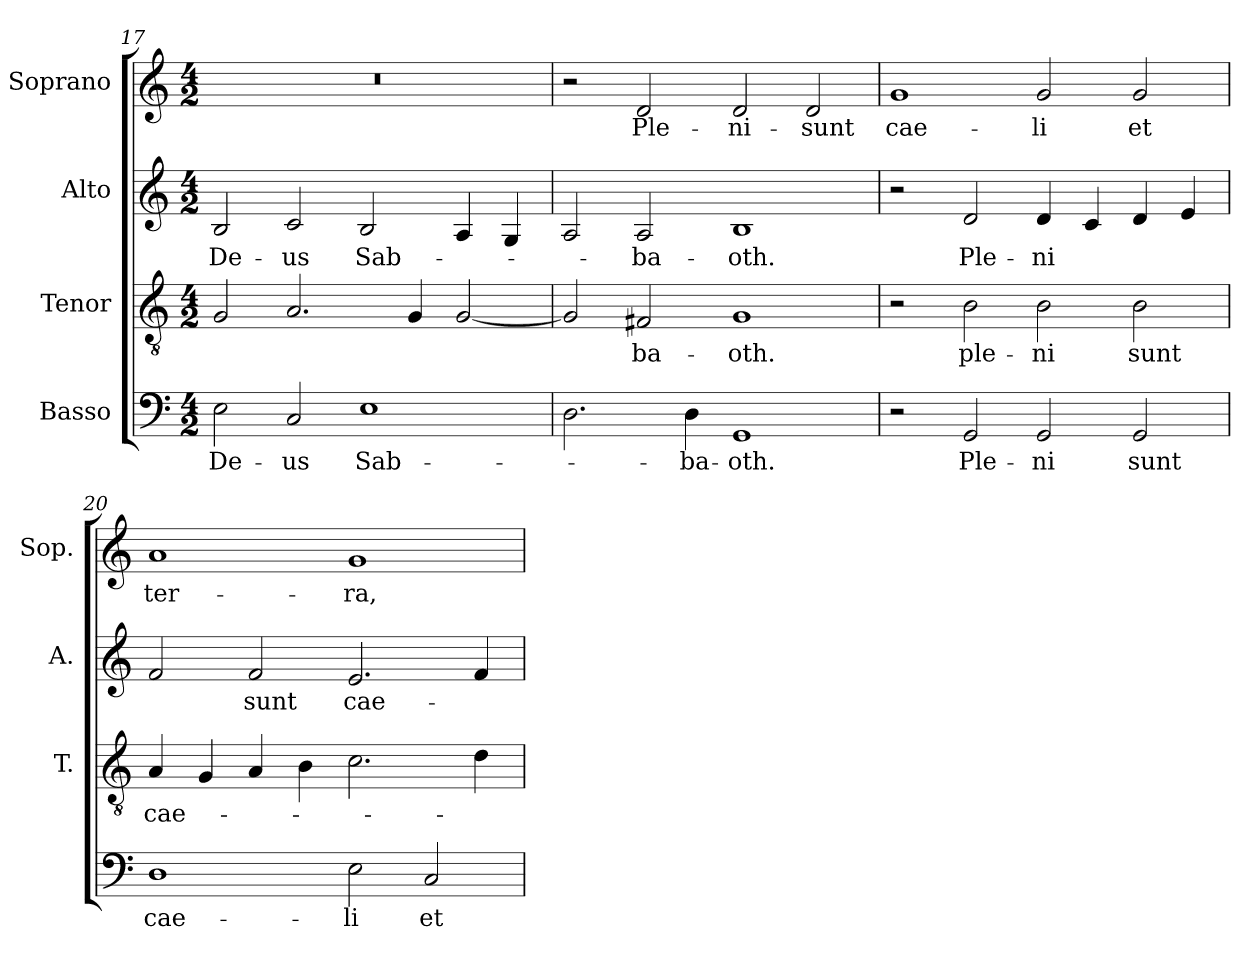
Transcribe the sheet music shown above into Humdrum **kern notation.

**kern	**text	**kern	**text	**kern	**text	**kern	**text
*part4	*part4	*part3	*part3	*part2	*part2	*part1	*part1
*staff4	*staff4	*staff3	*staff3	*staff2	*staff2	*staff1	*staff1
*I"Basso	*	*I"Tenor	*	*I"Alto	*	*I"Soprano	*
*	*	*I'T.	*	*I'A.	*	*I'Sop.	*
!!LO:PB:g=z
*clefF4	*	*clefGv2	*	*clefG2	*	*clefG2	*
*	*	*ITrd7c12	*	*	*	*	*
*k[]	*	*k[]	*	*k[]	*	*k[]	*
*C:	*	*C:	*	*C:	*	*C:	*
*M4/2	*	*M4/2	*	*M4/2	*	*M4/2	*
=17	=17	=17	=17	=17	=17	=17	=17
!	!LO:LY:b:color=#000000	!	!	!	!	!	!
!	!	!	!	!	!LO:LY:b:color=#000000	!LO:N:vis=1	!
2Ei\	De-	2GGi/	.	2Bi/	De-	0r	.
!	!LO:LY:b:color=#000000	!	!	!	!	!	!
!	!	!	!	!	!LO:LY:b:color=#000000	!	!
2Ci/	-us	2.AAi/	.	2ci/	-us	.	.
!	!LO:LY:b:color=#000000	!	!	!	!	!	!
!	!	!	!	!	!LO:LY:b:color=#000000	!	!
1Ei	Sab-	.	.	2Bi/	Sab-	.	.
.	.	4GGi/	.	.	.	.	.
.	.	[2GGi/	.	4Ai/	.	.	.
.	.	.	.	4Gi/	.	.	.
=18	=18	=18	=18	=18	=18	=18	=18
2.Di\	.	2GGi/]	.	2Ai/	.	2r	.
!	!	!	!LO:LY:b:color=#000000	!	!	!	!
!	!	!	!	!	!LO:LY:b:color=#000000	!	!
!	!	!	!	!	!	!	!LO:LY:b:color=#000000
.	.	2FF#Xi/	-ba-	2Ai/	-ba-	2di/	Ple-
!	!LO:LY:b:color=#000000	!	!	!	!	!	!
4Di\	-ba-	.	.	.	.	.	.
!	!LO:LY:b:color=#000000	!	!	!	!	!	!
!	!	!	!LO:LY:b:color=#000000	!	!	!	!
!	!	!	!	!	!LO:LY:b:color=#000000	!	!
!	!	!	!	!	!	!	!LO:LY:b:color=#000000
1GGi	-oth.	1GGi	-oth.	1Bi	-oth.	2di/	-ni-
!	!	!	!	!	!	!	!LO:LY:b:color=#000000
.	.	.	.	.	.	2di/	-sunt
=19	=19	=19	=19	=19	=19	=19	=19
!	!	!	!	!	!	!	!LO:LY:b:color=#000000
2r	.	2r	.	2r	.	1gi	cae-
!	!LO:LY:b:color=#000000	!	!	!	!	!	!
!	!	!	!LO:LY:b:color=#000000	!	!	!	!
!	!	!	!	!	!LO:LY:b:color=#000000	!	!
2GGi/	Ple-	2BBi\	ple-	2di/	Ple-	.	.
!	!LO:LY:b:color=#000000	!	!	!	!	!	!
!	!	!	!LO:LY:b:color=#000000	!	!	!	!
!	!	!	!	!	!LO:LY:b:color=#000000	!	!
!	!	!	!	!	!	!	!LO:LY:b:color=#000000
2GGi/	-ni	2BBi\	-ni	4di/	-ni	2gi/	-li
.	.	.	.	4ci/	.	.	.
!	!LO:LY:b:color=#000000	!	!	!	!	!	!
!	!	!	!LO:LY:b:color=#000000	!	!	!	!
!	!	!	!	!	!	!	!LO:LY:b:color=#000000
2GGi/	sunt	2BBi\	sunt	4di/	.	2gi/	et
.	.	.	.	4ei/	.	.	.
=20	=20	=20	=20	=20	=20	=20	=20
!	!LO:LY:b:color=#000000	!	!	!	!	!	!
!	!	!	!LO:LY:b:color=#000000	!	!	!	!
!	!	!	!	!	!	!	!LO:LY:b:color=#000000
1Di	cae-	4AAi/	cae-	2fi/	.	1ai	ter-
.	.	4GGi/	.	.	.	.	.
!	!	!	!	!	!LO:LY:b:color=#000000	!	!
.	.	4AAi/	.	2fi/	sunt	.	.
.	.	4BBi\	.	.	.	.	.
!	!LO:LY:b:color=#000000	!	!	!	!	!	!
!	!	!	!	!	!LO:LY:b:color=#000000	!	!
!	!	!	!	!	!	!	!LO:LY:b:color=#000000
2Ei\	-li	2.Ci\	.	2.ei/	cae-	1gi	-ra,
!	!LO:LY:b:color=#000000	!	!	!	!	!	!
2Ci/	et	.	.	.	.	.	.
.	.	4Di\	.	4fi/	.	.	.
=	=	=	=	=	=	=	=
*-	*-	*-	*-	*-	*-	*-	*-
